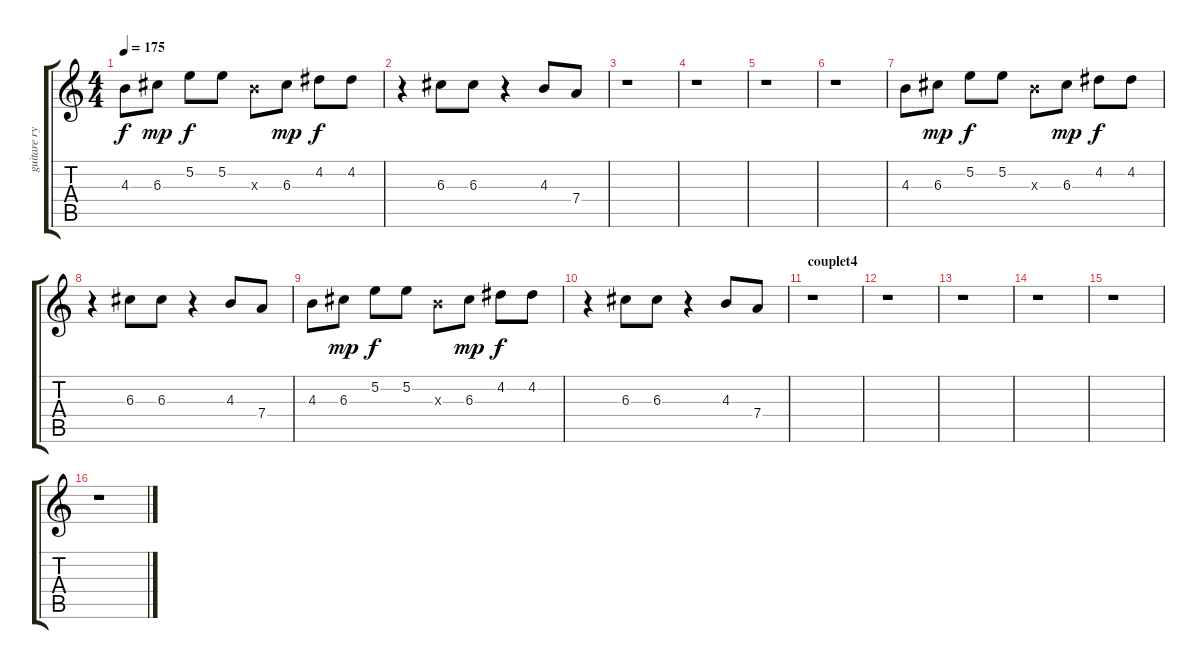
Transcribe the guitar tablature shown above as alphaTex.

\track ("guitare rythmique" "guitare ry") {instrument electricguitarmuted}
\staff {score tabs}
\tuning (E4 B3 G3 D3 A2 E2) {hide}
\ts (4 4)
\tempo 175
\clef g2
\ks c
4.3.8{dy f} 6.3.8{dy mp} 5.2.8{dy f} 5.2.8 4.3{x}.8 6.3.8{dy mp} 4.2.8{dy f} 4.2.8 |
r.4 6.3.8 6.3.8 r.4 4.3.8 7.4.8 |
r.1 |
r.1 |
r.1 |
r.1 |
4.3.8 6.3.8{dy mp} 5.2.8{dy f} 5.2.8 4.3{x}.8 6.3.8{dy mp} 4.2.8{dy f} 4.2.8 |
r.4 6.3.8 6.3.8 r.4 4.3.8 7.4.8 |
4.3.8 6.3.8{dy mp} 5.2.8{dy f} 5.2.8 4.3{x}.8 6.3.8{dy mp} 4.2.8{dy f} 4.2.8 |
r.4 6.3.8 6.3.8 r.4 4.3.8 7.4.8 |
\section ("" "couplet4")
r.1 |
r.1 |
r.1 |
r.1 |
r.1 |
r.1
